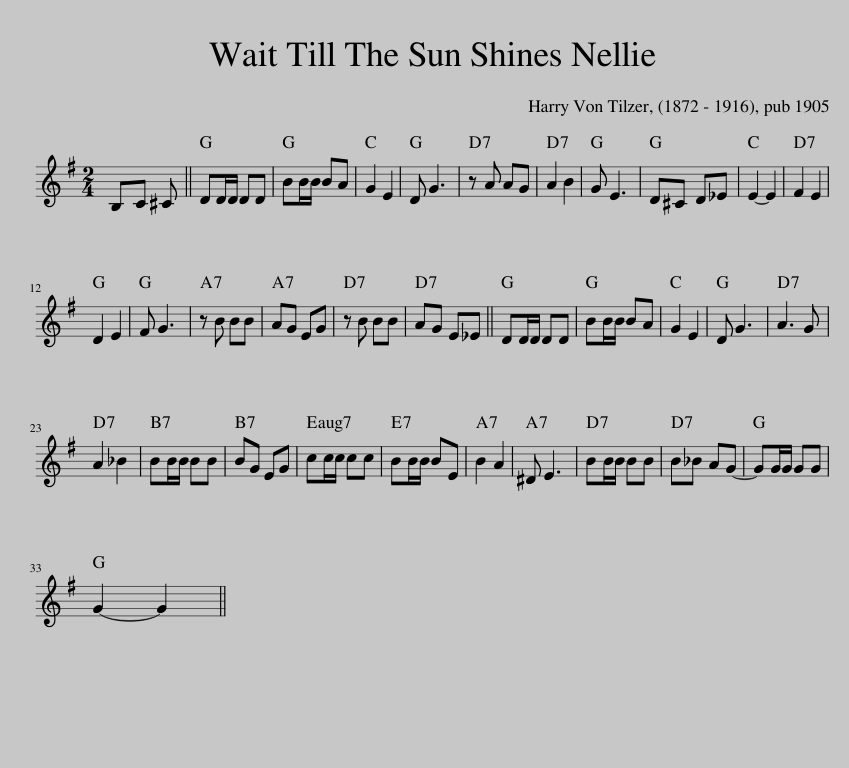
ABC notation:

X:1
L:1/8
M:2/4
I:linebreak $
K:G
V:1 treble
V:1
 B,C ^C || DD/D/ DD | BB/B/ BA | G2 E2 | D G3 | %5
 z A AG | A2 B2 | G E3 | D^C D_E | E2- E2 | %10
 F2 E2 |$ D2 E2 | F G3 | z B BB | AG EG | %15
 z B BB | AG E_E || DD/D/ DD | BB/B/ BA | G2 E2 | %20
 D G3 | A3 G |$ A2 _B2 | BB/B/ BB | BG EG | %25
 cc/c/ cc | BB/B/ BE | B2 A2 | ^D E3 | BB/B/ BB | %30
 B_B AG- | GG/G/ GG |$ G2- G2 || %33
